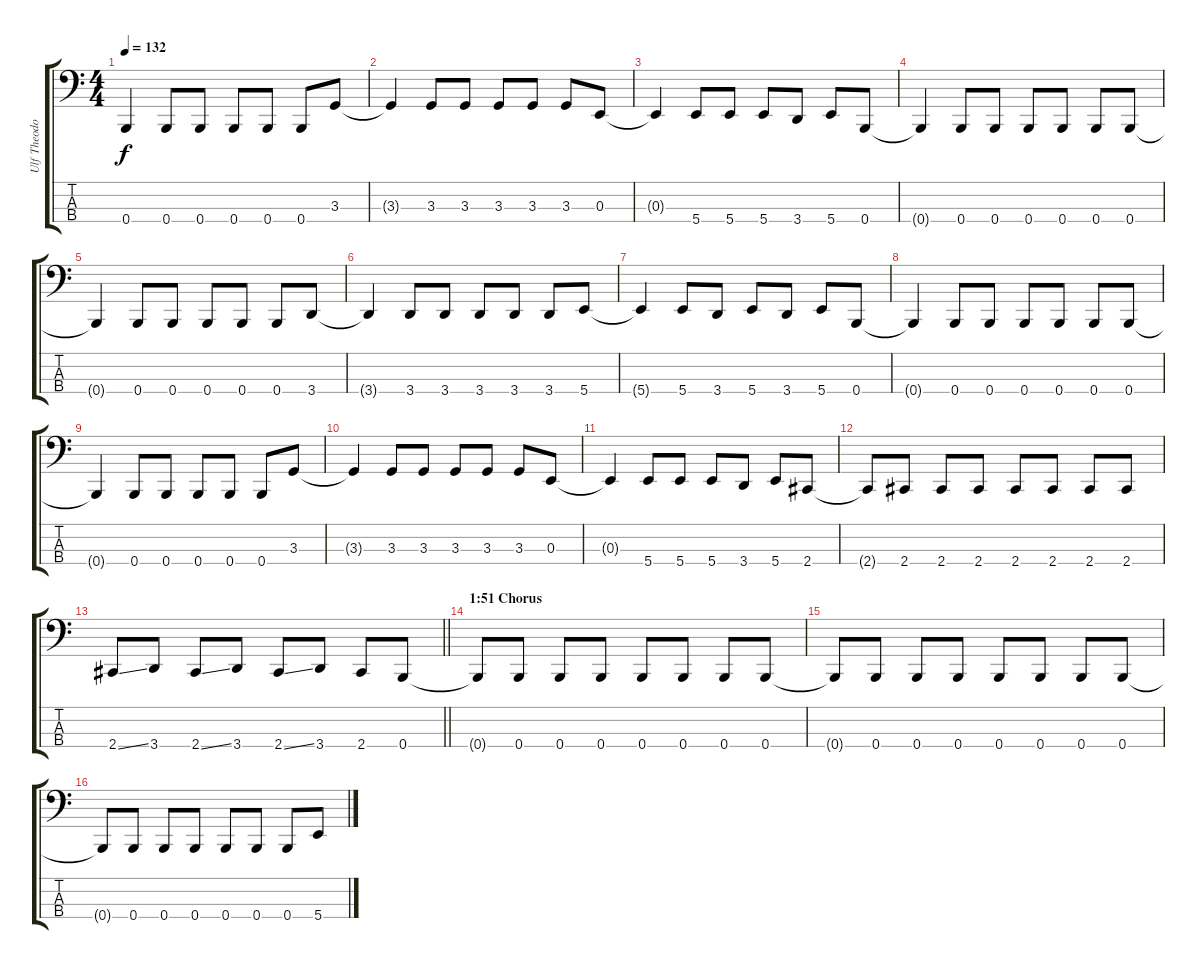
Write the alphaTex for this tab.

\track ("Ulf Theodor Schwadorf (Bass Guitar)" "Ulf Theodo") {instrument electricbassfinger}
\staff {score tabs}
\tuning (D2 A1 E1 B0) {hide}
\ts (4 4)
\tempo 132
\clef f4
\ks c
0.4{t}.4{dy f} 0.4.8 0.4.8 0.4.8 0.4.8 0.4.8 3.3.8 |
3.3{t}.4 3.3.8 3.3.8 3.3.8 3.3.8 3.3.8 0.3.8 |
0.3{t}.4 5.4.8 5.4.8 5.4.8 3.4.8 5.4.8 0.4.8 |
0.4{t}.4 0.4.8 0.4.8 0.4.8 0.4.8 0.4.8 0.4.8 |
0.4{t}.4 0.4.8 0.4.8 0.4.8 0.4.8 0.4.8 3.4.8 |
3.4{t}.4 3.4.8 3.4.8 3.4.8 3.4.8 3.4.8 5.4.8 |
5.4{t}.4 5.4.8 3.4.8 5.4.8 3.4.8 5.4.8 0.4.8 |
0.4{t}.4 0.4.8 0.4.8 0.4.8 0.4.8 0.4.8 0.4.8 |
0.4{t}.4 0.4.8 0.4.8 0.4.8 0.4.8 0.4.8 3.3.8 |
3.3{t}.4 3.3.8 3.3.8 3.3.8 3.3.8 3.3.8 0.3.8 |
0.3{t}.4 5.4.8 5.4.8 5.4.8 3.4.8 5.4.8 2.4.8 |
2.4{t}.8 2.4.8 2.4.8 2.4.8 2.4.8 2.4.8 2.4.8 2.4.8 |
\barLineRight lightlight
2.4{ss}.8 3.4.8 2.4{ss}.8 3.4.8 2.4{ss}.8 3.4.8 2.4.8 0.4.8 |
\section ("" "1:51 Chorus")
0.4{t}.8 0.4.8 0.4.8 0.4.8 0.4.8 0.4.8 0.4.8 0.4.8 |
0.4{t}.8 0.4.8 0.4.8 0.4.8 0.4.8 0.4.8 0.4.8 0.4.8 |
0.4{t}.8 0.4.8 0.4.8 0.4.8 0.4.8 0.4.8 0.4.8 5.4.8
